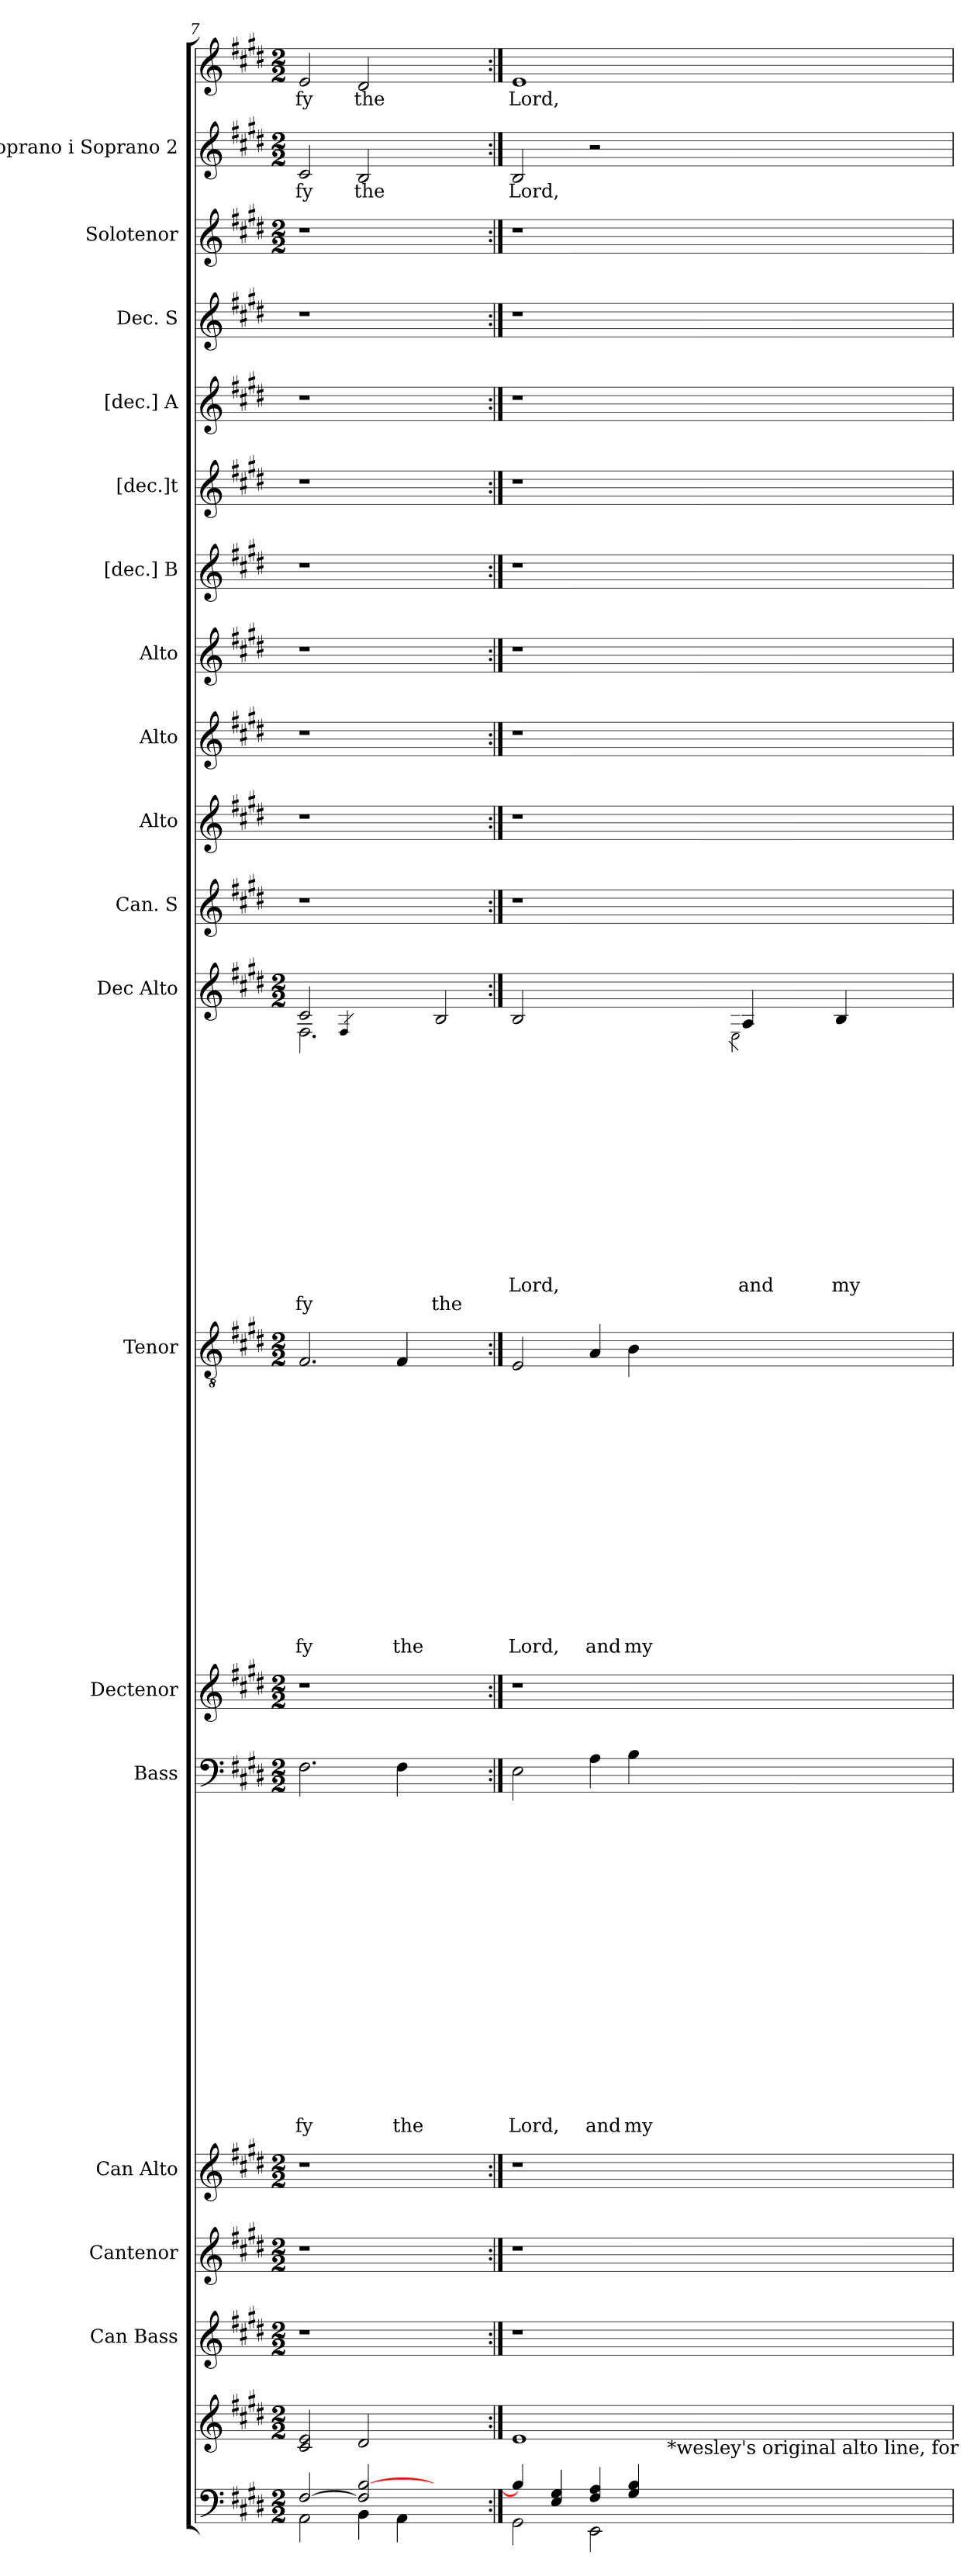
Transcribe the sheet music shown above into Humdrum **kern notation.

**kern	**kern	**kern	**kern	**kern	**kern	**text	**text	**text	**text	**text	**text	**text	**text	**text	**text	**text	**text	**text	**text	**text	**text	**text	**text	**kern	**kern	**text	**text	**text	**text	**text	**text	**text	**text	**text	**text	**text	**text	**text	**text	**text	**kern	**text	**text	**text	**text	**text	**text	**text	**text	**text	**text	**text	**text	**text	**text	**kern	**kern	**kern	**kern	**kern	**kern	**kern	**kern	**kern	**kern	**text	**kern	**text
*part19	*part18	*part17	*part16	*part15	*part14	*part14	*part14	*part14	*part14	*part14	*part14	*part14	*part14	*part14	*part14	*part14	*part14	*part14	*part14	*part14	*part14	*part14	*part14	*part13	*part12	*part12	*part12	*part12	*part12	*part12	*part12	*part12	*part12	*part12	*part12	*part12	*part12	*part12	*part12	*part12	*part11	*part11	*part11	*part11	*part11	*part11	*part11	*part11	*part11	*part11	*part11	*part11	*part11	*part11	*part11	*part10	*part9	*part8	*part7	*part6	*part5	*part4	*part3	*part2	*part1	*part1	*part1	*part1
*staff20	*staff19	*staff18	*staff17	*staff16	*staff15	*staff15	*staff15	*staff15	*staff15	*staff15	*staff15	*staff15	*staff15	*staff15	*staff15	*staff15	*staff15	*staff15	*staff15	*staff15	*staff15	*staff15	*staff15	*staff14	*staff13	*staff13	*staff13	*staff13	*staff13	*staff13	*staff13	*staff13	*staff13	*staff13	*staff13	*staff13	*staff13	*staff13	*staff13	*staff13	*staff12	*staff12	*staff12	*staff12	*staff12	*staff12	*staff12	*staff12	*staff12	*staff12	*staff12	*staff12	*staff12	*staff12	*staff12	*staff11	*staff10	*staff9	*staff8	*staff7	*staff6	*staff5	*staff4	*staff3	*staff2	*staff2	*staff1	*staff1
*	*	*I"Can Bass	*I"Cantenor	*I"Can Alto	*I"Bass	*	*	*	*	*	*	*	*	*	*	*	*	*	*	*	*	*	*	*I"Dectenor	*I"Tenor	*	*	*	*	*	*	*	*	*	*	*	*	*	*	*	*I"Dec Alto	*	*	*	*	*	*	*	*	*	*	*	*	*	*	*I"Can. S	*I"Alto	*I"Alto	*I"Alto	*I"[dec.] B	*I"[dec.]t	*I"[dec.] A	*I"Dec. S	*I"Solotenor	*I"Soprano i Soprano 2	*	*	*
*	*	*	*	*I'Can Alto	*I'Bass	*	*	*	*	*	*	*	*	*	*	*	*	*	*	*	*	*	*	*I'Dectenor	*	*	*	*	*	*	*	*	*	*	*	*	*	*	*	*	*I'Dec Alto	*	*	*	*	*	*	*	*	*	*	*	*	*	*	*	*	*	*	*	*	*	*	*	*I'Si	*	*	*
*clefF4	*clefG2	*clefG2	*clefG2	*clefG2	*clefF4	*	*	*	*	*	*	*	*	*	*	*	*	*	*	*	*	*	*	*clefG2	*clefGv2	*	*	*	*	*	*	*	*	*	*	*	*	*	*	*	*clefG2	*	*	*	*	*	*	*	*	*	*	*	*	*	*	*clefG2	*clefG2	*clefG2	*clefG2	*clefG2	*clefG2	*clefG2	*clefG2	*clefG2	*clefG2	*	*clefG2	*
*k[f#c#g#d#]	*k[f#c#g#d#]	*k[f#c#g#d#]	*k[f#c#g#d#]	*k[f#c#g#d#]	*k[f#c#g#d#]	*	*	*	*	*	*	*	*	*	*	*	*	*	*	*	*	*	*	*k[f#c#g#d#]	*k[f#c#g#d#]	*	*	*	*	*	*	*	*	*	*	*	*	*	*	*	*k[f#c#g#d#]	*	*	*	*	*	*	*	*	*	*	*	*	*	*	*k[f#c#g#d#]	*k[f#c#g#d#]	*k[f#c#g#d#]	*k[f#c#g#d#]	*k[f#c#g#d#]	*k[f#c#g#d#]	*k[f#c#g#d#]	*k[f#c#g#d#]	*k[f#c#g#d#]	*k[f#c#g#d#]	*	*k[f#c#g#d#]	*
*E:	*E:	*E:	*E:	*E:	*E:	*	*	*	*	*	*	*	*	*	*	*	*	*	*	*	*	*	*	*E:	*E:	*	*	*	*	*	*	*	*	*	*	*	*	*	*	*	*E:	*	*	*	*	*	*	*	*	*	*	*	*	*	*	*E:	*E:	*E:	*E:	*E:	*E:	*E:	*E:	*E:	*E:	*	*E:	*
*M2/2	*M2/2	*M2/2	*M2/2	*M2/2	*M2/2	*	*	*	*	*	*	*	*	*	*	*	*	*	*	*	*	*	*	*M2/2	*M2/2	*	*	*	*	*	*	*	*	*	*	*	*	*	*	*	*M2/2	*	*	*	*	*	*	*	*	*	*	*	*	*	*	*	*	*	*	*	*	*	*	*M2/2	*M2/2	*	*M2/2	*
=7	=7	=7	=7	=7	=7	=7	=7	=7	=7	=7	=7	=7	=7	=7	=7	=7	=7	=7	=7	=7	=7	=7	=7	=7	=7	=7	=7	=7	=7	=7	=7	=7	=7	=7	=7	=7	=7	=7	=7	=7	=7	=7	=7	=7	=7	=7	=7	=7	=7	=7	=7	=7	=7	=7	=7	=7	=7	=7	=7	=7	=7	=7	=7	=7	=7	=7	=7	=7
*^	*	*	*	*	*	*	*	*	*	*	*	*	*	*	*	*	*	*	*	*	*	*	*	*	*	*	*	*	*	*	*	*	*	*	*	*	*	*	*	*	*	*	*	*	*	*	*	*	*	*	*	*	*	*	*	*	*	*	*	*	*	*	*	*	*	*	*	*
!	!	!	!	!	!	!	!	!	!	!	!	!	!	!	!	!	!	!	!	!	!	!	!	!LO:LY:b	!	!	!	!	!	!	!	!	!	!	!	!	!	!	!	!	!LO:LY:b	!	!	!	!	!	!	!	!	!	!	!	!	!	!	!LO:LY:b	!	!	!	!	!	!	!	!	!	!	!LO:LY:b	!	!LO:LY:b
*	*	*	*	*	*	*	*	*	*	*	*	*	*	*	*	*	*	*	*	*	*	*	*	*	*	*	*	*	*	*	*	*	*	*	*	*	*	*	*	*	*	*^	*	*	*	*	*	*	*	*	*	*	*	*	*	*	*	*	*	*	*	*	*	*	*	*	*	*	*
*	*	*	*	*	*	*	*	*	*	*	*	*	*	*	*	*	*	*	*	*	*	*	*	*	*	*	*	*	*	*	*	*	*	*	*	*	*	*	*	*	*	*	*^	*	*	*	*	*	*	*	*	*	*	*	*	*	*	*	*	*	*	*	*	*	*	*	*	*	*	*
[>2F#/	2AA\	2c#/ 2e/	1r	1r	1r	2.F#\	.	.	.	.	.	.	.	.	.	.	.	.	.	.	.	.	.	-fy	1r	2.F#/	.	.	.	.	.	.	.	.	.	.	.	.	.	.	-fy	2c#/	2.F#\	1ryy	.	.	.	.	.	.	.	.	.	.	.	.	.	-fy	1r	1r	1r	1r	1r	1r	1r	1r	1r	2c#/	fy	2e/	-fy
.	.	.	.	.	.	.	.	.	.	.	.	.	.	.	.	.	.	.	.	.	.	.	.	.	.	.	.	.	.	.	.	.	.	.	.	.	.	.	.	.	.	4qF#/	.	.	.	.	.	.	.	.	.	.	.	.	.	.	.	.	.	.	.	.	.	.	.	.	.	.	.	.	.
!	!	!	!	!	!	!	!	!	!	!	!	!	!	!	!	!	!	!	!	!	!	!	!	!	!	!	!	!	!	!	!	!	!	!	!	!	!	!	!	!	!	!	!	!	!	!	!	!	!	!	!	!	!	!	!	!	!	!	!	!	!	!	!	!	!	!	!	!	!LO:LY:b	!	!LO:LY:b
2F#/] [<2B/	4BB\	2d#/	.	.	.	.	.	.	.	.	.	.	.	.	.	.	.	.	.	.	.	.	.	.	.	.	.	.	.	.	.	.	.	.	.	.	.	.	.	.	.	1ryy	.	.	.	.	.	.	.	.	.	.	.	.	.	.	.	.	.	.	.	.	.	.	.	.	.	2B/	the	2d#/	the
!	!	!	!	!	!	!	!	!	!	!	!	!	!	!	!	!	!	!	!	!	!	!	!	!LO:LY:b	!	!	!	!	!	!	!	!	!	!	!	!	!	!	!	!	!LO:LY:b	!	!	!	!	!	!	!	!	!	!	!	!	!	!	!	!	!	!	!	!	!	!	!	!	!	!	!	!	!	!
.	4AA\	.	.	.	.	4F#\	.	.	.	.	.	.	.	.	.	.	.	.	.	.	.	.	.	the	.	4F#/	.	.	.	.	.	.	.	.	.	.	.	.	.	.	the	.	4ryy	.	.	.	.	.	.	.	.	.	.	.	.	.	.	.	.	.	.	.	.	.	.	.	.	.	.	.	.
!	!	!	!	!	!	!	!	!	!	!	!	!	!	!	!	!	!	!	!	!	!	!	!	!	!	!	!	!	!	!	!	!	!	!	!	!	!	!	!	!	!	!	!	!	!	!	!	!	!	!	!	!	!	!	!	!	!	!LO:LY:b	!	!	!	!	!	!	!	!	!	!	!	!	!
2ryy	2ryy	2ryy	2ryy	2ryy	2ryy	2ryy	.	.	.	.	.	.	.	.	.	.	.	.	.	.	.	.	.	.	2ryy	2ryy	.	.	.	.	.	.	.	.	.	.	.	.	.	.	.	.	2ryy	2B/	.	.	.	.	.	.	.	.	.	.	.	.	.	the	2ryy	2ryy	2ryy	2ryy	2ryy	2ryy	2ryy	2ryy	2ryy	2ryy	.	2ryy	.
!!LO:LB:g=z
=8:|!	=8:|!	=8:|!	=8:|!	=8:|!	=8:|!	=8:|!	=8:|!	=8:|!	=8:|!	=8:|!	=8:|!	=8:|!	=8:|!	=8:|!	=8:|!	=8:|!	=8:|!	=8:|!	=8:|!	=8:|!	=8:|!	=8:|!	=8:|!	=8:|!	=8:|!	=8:|!	=8:|!	=8:|!	=8:|!	=8:|!	=8:|!	=8:|!	=8:|!	=8:|!	=8:|!	=8:|!	=8:|!	=8:|!	=8:|!	=8:|!	=8:|!	=8:|!	=8:|!	=8:|!	=8:|!	=8:|!	=8:|!	=8:|!	=8:|!	=8:|!	=8:|!	=8:|!	=8:|!	=8:|!	=8:|!	=8:|!	=8:|!	=8:|!	=8:|!	=8:|!	=8:|!	=8:|!	=8:|!	=8:|!	=8:|!	=8:|!	=8:|!	=8:|!	=8:|!	=8:|!	=8:|!
!	!	!	!	!	!	!	!	!	!	!	!	!	!	!	!	!	!	!	!	!	!	!	!	!LO:LY:b	!	!	!	!	!	!	!	!	!	!	!	!	!	!	!	!	!LO:LY:b	!	!	!	!	!	!	!	!	!	!	!	!	!	!	!	!LO:LY:b	!	!	!	!	!	!	!	!	!	!	!	!LO:LY:b	!	!LO:LY:b
*	*	*	*	*	*	*	*	*	*	*	*	*	*	*	*	*	*	*	*	*	*	*	*	*	*	*	*	*	*	*	*	*	*	*	*	*	*	*	*	*	*	*v	*v	*v	*	*	*	*	*	*	*	*	*	*	*	*	*	*	*	*	*	*	*	*	*	*	*	*	*	*	*
4B/]	2GG#\	1e	1r	1r	1r	2E\	.	.	.	.	.	.	.	.	.	.	.	.	.	.	.	.	.	Lord,	1r	2E/	.	.	.	.	.	.	.	.	.	.	.	.	.	.	Lord,	2B/	.	.	.	.	.	.	.	.	.	.	.	.	-Lord,	.	1r	1r	1r	1r	1r	1r	1r	1r	1r	2B/	Lord,	1e	Lord,
4E/ 4G#/	.	.	.	.	.	.	.	.	.	.	.	.	.	.	.	.	.	.	.	.	.	.	.	.	.	.	.	.	.	.	.	.	.	.	.	.	.	.	.	.	.	.	.	.	.	.	.	.	.	.	.	.	.	.	.	.	.	.	.	.	.	.	.	.	.	.	.	.	.
!	!	!	!	!	!	!	!	!	!	!	!	!	!	!	!	!	!	!	!	!	!	!	!	!LO:LY:b	!	!	!	!	!	!	!	!	!	!	!	!	!	!	!	!	!LO:LY:b	!	!	!	!	!	!	!	!	!	!	!	!	!	!	!	!	!	!	!	!	!	!	!	!	!	!	!	!
4F#/ 4A/	2EE\	.	.	.	.	4A\	.	.	.	.	.	.	.	.	.	.	.	.	.	.	.	.	.	and	.	4A/	.	.	.	.	.	.	.	.	.	.	.	.	.	.	and	2ryy	.	.	.	.	.	.	.	.	.	.	.	.	.	.	.	.	.	.	.	.	.	.	.	2r	.	.	.
!	!	!	!	!	!	!	!	!	!	!	!	!	!	!	!	!	!	!	!	!	!	!	!	!LO:LY:b	!	!	!	!	!	!	!	!	!	!	!	!	!	!	!	!	!LO:LY:b	!	!	!	!	!	!	!	!	!	!	!	!	!	!	!	!	!	!	!	!	!	!	!	!	!	!	!	!
4G#/ 4B/	.	.	.	.	.	4B\	.	.	.	.	.	.	.	.	.	.	.	.	.	.	.	.	.	my	.	4B\	.	.	.	.	.	.	.	.	.	.	.	.	.	.	my	.	.	.	.	.	.	.	.	.	.	.	.	.	.	.	.	.	.	.	.	.	.	.	.	.	.	.	.
!	!	!LO:TX:b:t=*wesley's original alto line, for	!	!	!	!	!	!	!	!	!	!	!	!	!	!	!	!	!	!	!	!	!	!	!	!	!	!	!	!	!	!	!	!	!	!	!	!	!	!	!	!	!	!	!	!	!	!	!	!	!	!	!	!	!	!	!	!	!	!	!	!	!	!	!	!	!	!	!
2ryy	2ryy	2ryy	2ryy	2ryy	2ryy	2ryy	.	.	.	.	.	.	.	.	.	.	.	.	.	.	.	.	.	.	2ryy	2ryy	.	.	.	.	.	.	.	.	.	.	.	.	.	.	.	8.ryy	.	.	.	.	.	.	.	.	.	.	.	.	.	.	2ryy	2ryy	2ryy	2ryy	2ryy	2ryy	2ryy	2ryy	2ryy	2ryy	.	2ryy	.
.	.	.	.	.	.	.	.	.	.	.	.	.	.	.	.	.	.	.	.	.	.	.	.	.	.	.	.	.	.	.	.	.	.	.	.	.	.	.	.	.	.	2qE\	.	.	.	.	.	.	.	.	.	.	.	.	.	.	.	.	.	.	.	.	.	.	.	.	.	.	.
!	!	!	!	!	!	!	!	!	!	!	!	!	!	!	!	!	!	!	!	!	!	!	!	!	!	!	!	!	!	!	!	!	!	!	!	!	!	!	!	!	!	!	!	!	!	!	!	!	!	!	!	!	!	!	!LO:LY:b	!	!	!	!	!	!	!	!	!	!	!	!	!	!
.	.	.	.	.	.	.	.	.	.	.	.	.	.	.	.	.	.	.	.	.	.	.	.	.	.	.	.	.	.	.	.	.	.	.	.	.	.	.	.	.	.	4A/	.	.	.	.	.	.	.	.	.	.	.	.	and	.	.	.	.	.	.	.	.	.	.	.	.	.	.
!	!	!	!	!	!	!	!	!	!	!	!	!	!	!	!	!	!	!	!	!	!	!	!	!	!	!	!	!	!	!	!	!	!	!	!	!	!	!	!	!	!	!	!	!	!	!	!	!	!	!	!	!	!	!	!LO:LY:b	!	!	!	!	!	!	!	!	!	!	!	!	!	!
.	.	.	.	.	.	.	.	.	.	.	.	.	.	.	.	.	.	.	.	.	.	.	.	.	.	.	.	.	.	.	.	.	.	.	.	.	.	.	.	.	.	4B/	.	.	.	.	.	.	.	.	.	.	.	.	my	.	.	.	.	.	.	.	.	.	.	.	.	.	.
8.ryy	8.ryy	8.ryy	8.ryy	8.ryy	8.ryy	8.ryy	.	.	.	.	.	.	.	.	.	.	.	.	.	.	.	.	.	.	8.ryy	8.ryy	.	.	.	.	.	.	.	.	.	.	.	.	.	.	.	.	.	.	.	.	.	.	.	.	.	.	.	.	.	.	8.ryy	8.ryy	8.ryy	8.ryy	8.ryy	8.ryy	8.ryy	8.ryy	8.ryy	8.ryy	.	8.ryy	.
*v	*v	*	*	*	*	*	*	*	*	*	*	*	*	*	*	*	*	*	*	*	*	*	*	*	*	*	*	*	*	*	*	*	*	*	*	*	*	*	*	*	*	*	*	*	*	*	*	*	*	*	*	*	*	*	*	*	*	*	*	*	*	*	*	*	*	*	*	*	*
=	=	=	=	=	=	=	=	=	=	=	=	=	=	=	=	=	=	=	=	=	=	=	=	=	=	=	=	=	=	=	=	=	=	=	=	=	=	=	=	=	=	=	=	=	=	=	=	=	=	=	=	=	=	=	=	=	=	=	=	=	=	=	=	=	=	=	=	=
*-	*-	*-	*-	*-	*-	*-	*-	*-	*-	*-	*-	*-	*-	*-	*-	*-	*-	*-	*-	*-	*-	*-	*-	*-	*-	*-	*-	*-	*-	*-	*-	*-	*-	*-	*-	*-	*-	*-	*-	*-	*-	*-	*-	*-	*-	*-	*-	*-	*-	*-	*-	*-	*-	*-	*-	*-	*-	*-	*-	*-	*-	*-	*-	*-	*-	*-	*-	*-
